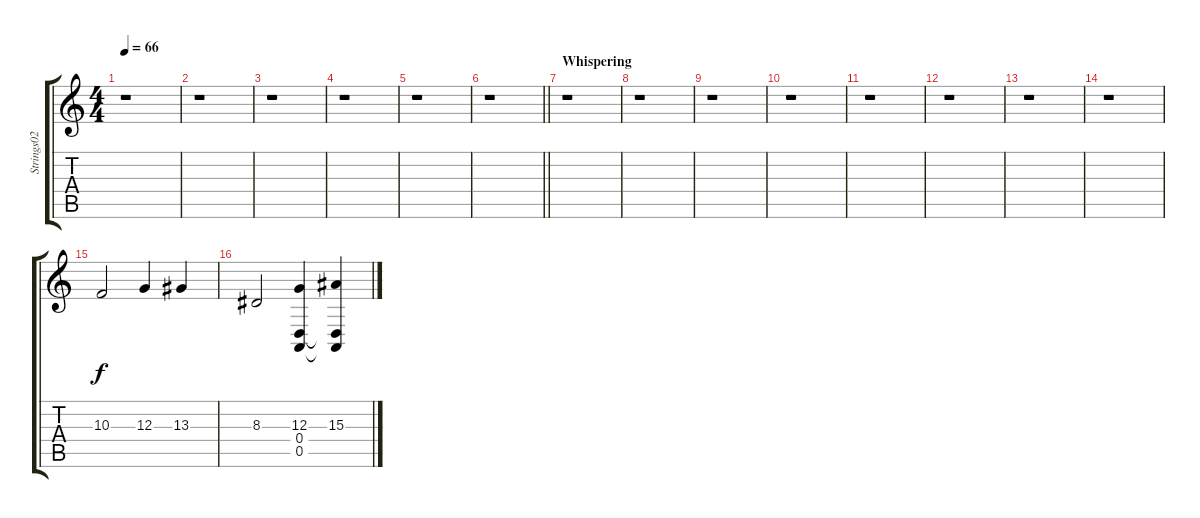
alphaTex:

\track ("Strings02" "Strings02") {instrument stringensemble1}
\staff {score tabs}
\tuning (E4 B3 G3 D3 A2 E2) {hide}
\ts (4 4)
\tempo 66
\clef g2
\ks c
r.1{dy f} |
r.1 |
r.1 |
r.1 |
r.1 |
\barLineRight lightlight
r.1 |
\section ("" "Whispering")
r.1 |
r.1 |
r.1 |
r.1 |
r.1 |
r.1 |
r.1 |
r.1 |
10.3.2 12.3.4 13.3.4 |
8.3.2 (12.3 0.4 0.5).4 (15.3 0.4{t} 0.5{t}).4
